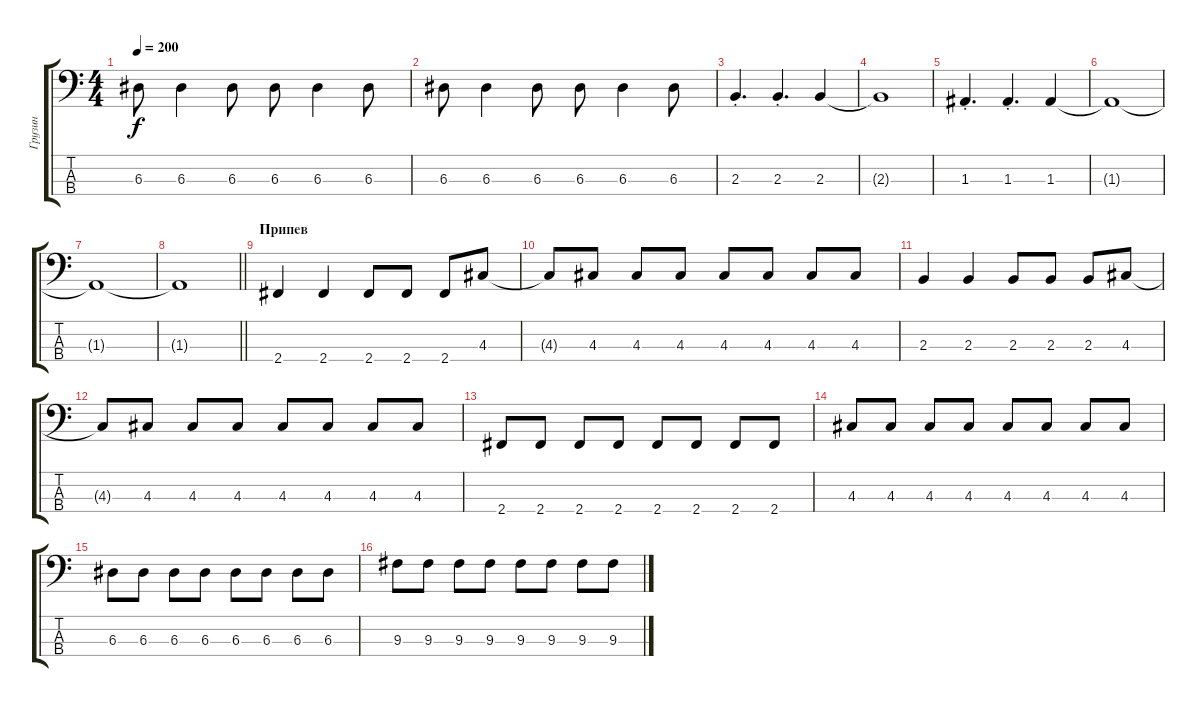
\track ("Грузин" "Грузин") {instrument electricbasspick}
\staff {score tabs}
\tuning (G2 D2 A1 E1) {hide}
\ts (4 4)
\tempo 200
\clef f4
\ks c
6.3.8{dy f} 6.3.4 6.3.8 6.3.8 6.3.4 6.3.8 |
6.3.8 6.3.4 6.3.8 6.3.8 6.3.4 6.3.8 |
2.3{st}.4{d} 2.3{st}.4{d} 2.3.4 |
2.3{t}.1 |
1.3{st}.4{d} 1.3{st}.4{d} 1.3.4 |
1.3{t}.1 |
1.3{t}.1 |
\barLineRight lightlight
1.3{t}.1 |
\section ("" "Припев")
2.4.4 2.4.4 2.4.8 2.4.8 2.4.8 4.3.8 |
4.3{t}.8 4.3.8 4.3.8 4.3.8 4.3.8 4.3.8 4.3.8 4.3.8 |
2.3.4 2.3.4 2.3.8 2.3.8 2.3.8 4.3.8 |
4.3{t}.8 4.3.8 4.3.8 4.3.8 4.3.8 4.3.8 4.3.8 4.3.8 |
2.4.8 2.4.8 2.4.8 2.4.8 2.4.8 2.4.8 2.4.8 2.4.8 |
4.3.8 4.3.8 4.3.8 4.3.8 4.3.8 4.3.8 4.3.8 4.3.8 |
6.3.8 6.3.8 6.3.8 6.3.8 6.3.8 6.3.8 6.3.8 6.3.8 |
9.3.8 9.3.8 9.3.8 9.3.8 9.3.8 9.3.8 9.3.8 9.3.8
